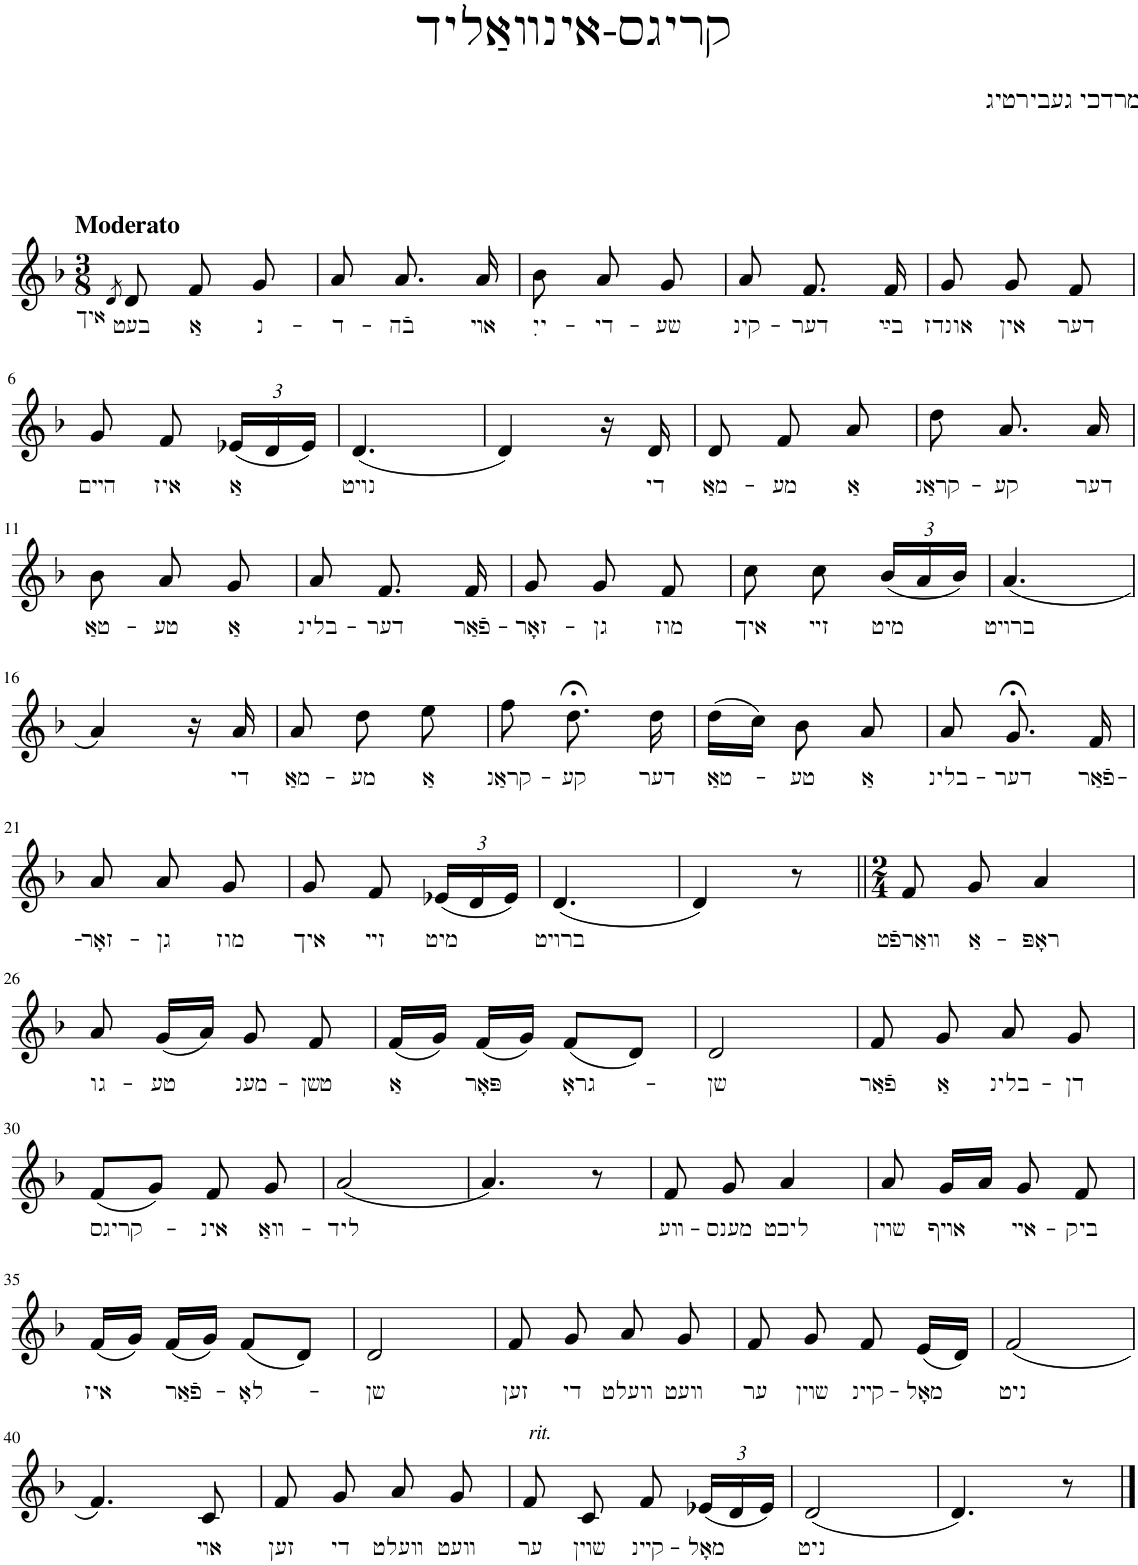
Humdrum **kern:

**kern	**text
*part1	*part1
*staff1	*staff1
*I"Piano	*
*I'Pno.	*
*clefG2	*
*k[b-]	*
*M3/8	*
=1	=1
8qd/	.
!LO:TX:a:B:t=Moderato	!
!LO:TX:b:t=איך	!
!	!LO:LY:b
8d/	בעט
!	!LO:LY:b
8f/	אַ
!	!LO:LY:b
8g/	נ-
=2	=2
!	!LO:LY:b
8a/	-ד-
!	!LO:LY:b
8.a/	-בֿה
!	!LO:LY:b
16a/	אױ
=3	=3
!	!LO:LY:b
8b-\	ייׅ-
!	!LO:LY:b
8a/	-די-
!	!LO:LY:b
8g/	-שע
=4	=4
!	!LO:LY:b
8a/	קינ-
!	!LO:LY:b
8.f/	-דער
!	!LO:LY:b
16f/	בײַ
=5	=5
!	!LO:LY:b
8g/	אונדז
!	!LO:LY:b
8g/	אין
!	!LO:LY:b
8f/	דער
!!LO:LB:g=z
=6	=6
!	!LO:LY:b
8g/	הײם
!	!LO:LY:b
8f/	איז
*Xbrackettup	*
!	!LO:LY:b
(24e-X/LL	אַ
24d/	.
24e-/JJ)	.
=7	=7
!	!LO:LY:b
(4.d/	נױט
=8	=8
4d/)	.
16r	.
!	!LO:LY:b
16d/	די
=9	=9
!	!LO:LY:b
8d/	מאַ-
!	!LO:LY:b
8f/	-מע
!	!LO:LY:b
8a/	אַ
=10	=10
!	!LO:LY:b
8dd\	קראַנ-
!	!LO:LY:b
8.a/	-קע
!	!LO:LY:b
16a/	דער
!!LO:LB:g=z
=11	=11
!	!LO:LY:b
8b-\	טאַ-
!	!LO:LY:b
8a/	-טע
!	!LO:LY:b
8g/	אַ
=12	=12
!	!LO:LY:b
8a/	בלינ-
!	!LO:LY:b
8.f/	-דער
!	!LO:LY:b
16f/	פֿאַר-
=13	=13
!	!LO:LY:b
8g/	-זאָר-
!	!LO:LY:b
8g/	-גן
!	!LO:LY:b
8f/	מוז
=14	=14
!	!LO:LY:b
8cc\	איך
!	!LO:LY:b
8cc\	זײ
!	!LO:LY:b
(24b-/LL	מיט
24a/	.
24b-/JJ)	.
=15	=15
!	!LO:LY:b
(4.a/	ברױט
!!LO:LB:g=z
=16	=16
4a/)	.
16r	.
!	!LO:LY:b
16a/	די
=17	=17
!	!LO:LY:b
8a/	מאַ-
!	!LO:LY:b
8dd\	-מע
!	!LO:LY:b
8ee\	אַ
=18	=18
!	!LO:LY:b
8ff\	קראַנ-
!	!LO:LY:b
8.dd;<\	-קע
!	!LO:LY:b
16dd\	דער
=19	=19
!	!LO:LY:b
(16dd\LL	טאַ-
16cc\JJ)	.
!	!LO:LY:b
8b-\	טע
!	!LO:LY:b
8a/	אַ
=20	=20
!	!LO:LY:b
8a/	בלינ-
!	!LO:LY:b
8.g;</	-דער
!	!LO:LY:b
16f/	פֿאַר-
!!LO:LB:g=z
=21	=21
!	!LO:LY:b
8a/	-זאָר-
!	!LO:LY:b
8a/	-גן
!	!LO:LY:b
8g/	מוז
=22	=22
!	!LO:LY:b
8g/	איך
!	!LO:LY:b
8f/	זײ
!	!LO:LY:b
(24e-X/LL	מיט
24d/	.
24e-/JJ)	.
=23	=23
!	!LO:LY:b
(4.d/	ברױט
=24	=24
4d/)	.
8r	.
=25||	=25||
*M2/4	*
!	!LO:LY:b
8f/	װאַרפֿט
!	!LO:LY:b
8g/	אַ-
!	!LO:LY:b
4a/	-ראָפּ
!!LO:LB:g=z
=26	=26
!	!LO:LY:b
8a/	גו-
!	!LO:LY:b
(16g/LL	-טע
16a/JJ)	.
!	!LO:LY:b
8g/	מענ-
!	!LO:LY:b
8f/	-טשן
=27	=27
!	!LO:LY:b
(16f/LL	אַ
16g/JJ)	.
!	!LO:LY:b
(16f/LL	פּאָר
16g/JJ)	.
!	!LO:LY:b
(8f/L	גראָ-
8d/J)	.
=28	=28
!	!LO:LY:b
2d/	-שן
=29	=29
!	!LO:LY:b
8f/	פֿאַר
!	!LO:LY:b
8g/	אַ
!	!LO:LY:b
8a/	בלינ-
!	!LO:LY:b
8g/	-דן
!!LO:LB:g=z
=30	=30
!	!LO:LY:b
(8f/L	קריגס-
8g/J)	.
!	!LO:LY:b
8f/	-אינ
!	!LO:LY:b
8g/	װאַ-
=31	=31
!	!LO:LY:b
(2a/	-ליד
=32	=32
4.a/)	.
8r	.
=33	=33
!	!LO:LY:b
8f/	װע-
!	!LO:LY:b
8g/	-מענס
!	!LO:LY:b
4a/	ליכט
=34	=34
!	!LO:LY:b
8a/	שױן
!	!LO:LY:b
16g/LL	אױף
16a/JJ	.
!	!LO:LY:b
8g/	אײ-
!	!LO:LY:b
8f/	-ביק
!!LO:LB:g=z
=35	=35
!	!LO:LY:b
(16f/LL	איז
16g/JJ)	.
!	!LO:LY:b
(16f/LL	פֿאַר-
16g/JJ)	.
!	!LO:LY:b
(8f/L	לאָ-
8d/J)	.
=36	=36
!	!LO:LY:b
2d/	שן
=37	=37
!	!LO:LY:b
8f/	זען
!	!LO:LY:b
8g/	די
!	!LO:LY:b
8a/	װעלט
!	!LO:LY:b
8g/	װעט
=38	=38
!	!LO:LY:b
8f/	ער
!	!LO:LY:b
8g/	שױן
!	!LO:LY:b
8f/	קײנ-
!	!LO:LY:b
(16e/LL	-מאָל
16d/JJ)	.
=39	=39
!	!LO:LY:b
(2f/	ניט
!!LO:LB:g=z
=40	=40
4.f/)	.
!	!LO:LY:b
8c/	אױ
=41	=41
!	!LO:LY:b
8f/	זען
!	!LO:LY:b
8g/	די
!	!LO:LY:b
8a/	װעלט
!	!LO:LY:b
8g/	װעט
=42	=42
!LO:TX:a:i:t=rit.	!
!	!LO:LY:b
8f/	ער
!	!LO:LY:b
8c/	שױן
!	!LO:LY:b
8f/	קײנ-
!	!LO:LY:b
(24e-X/LL	-מאָל
24d/	.
24e-/JJ)	.
=43	=43
!	!LO:LY:b
(2d/	ניט
=44	=44
4.d/)	.
8r	.
==	==
*-	*-
